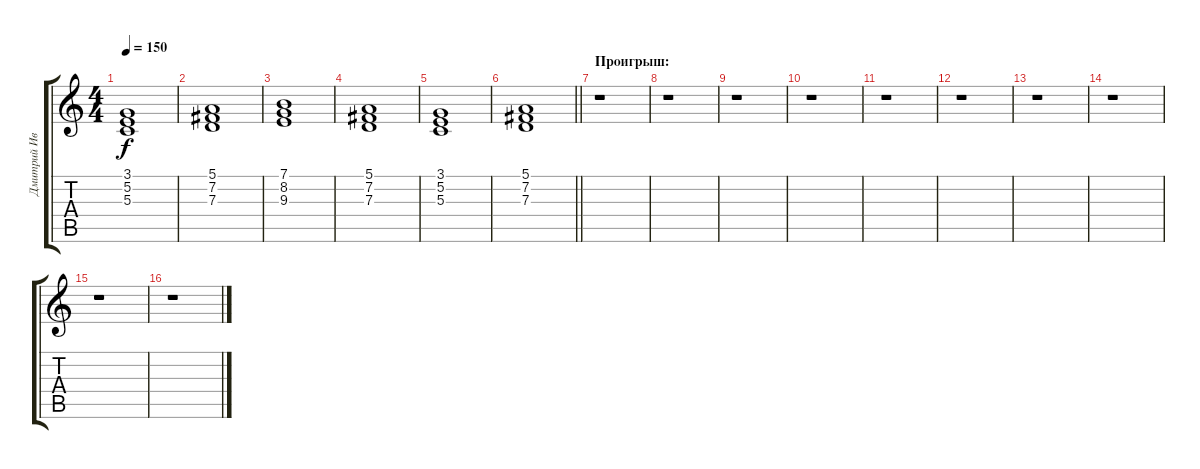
\track ("Дмитрий Иванов" "Дмитрий Ив") {instrument stringensemble2}
\staff {score tabs}
\tuning (E4 B3 G3 D3 A2 E2) {hide}
\ts (4 4)
\tempo 150
\clef g2
\ks c
(3.1 5.2 5.3).1{dy f} |
(5.1 7.2 7.3).1 |
(7.1 8.2 9.3).1 |
(5.1 7.2 7.3).1 |
(3.1 5.2 5.3).1 |
\barLineRight lightlight
(5.1 7.2 7.3).1 |
\section ("" "Проигрыш:")
r.1 |
r.1 |
r.1 |
r.1 |
r.1 |
r.1 |
r.1 |
r.1 |
r.1 |
r.1
